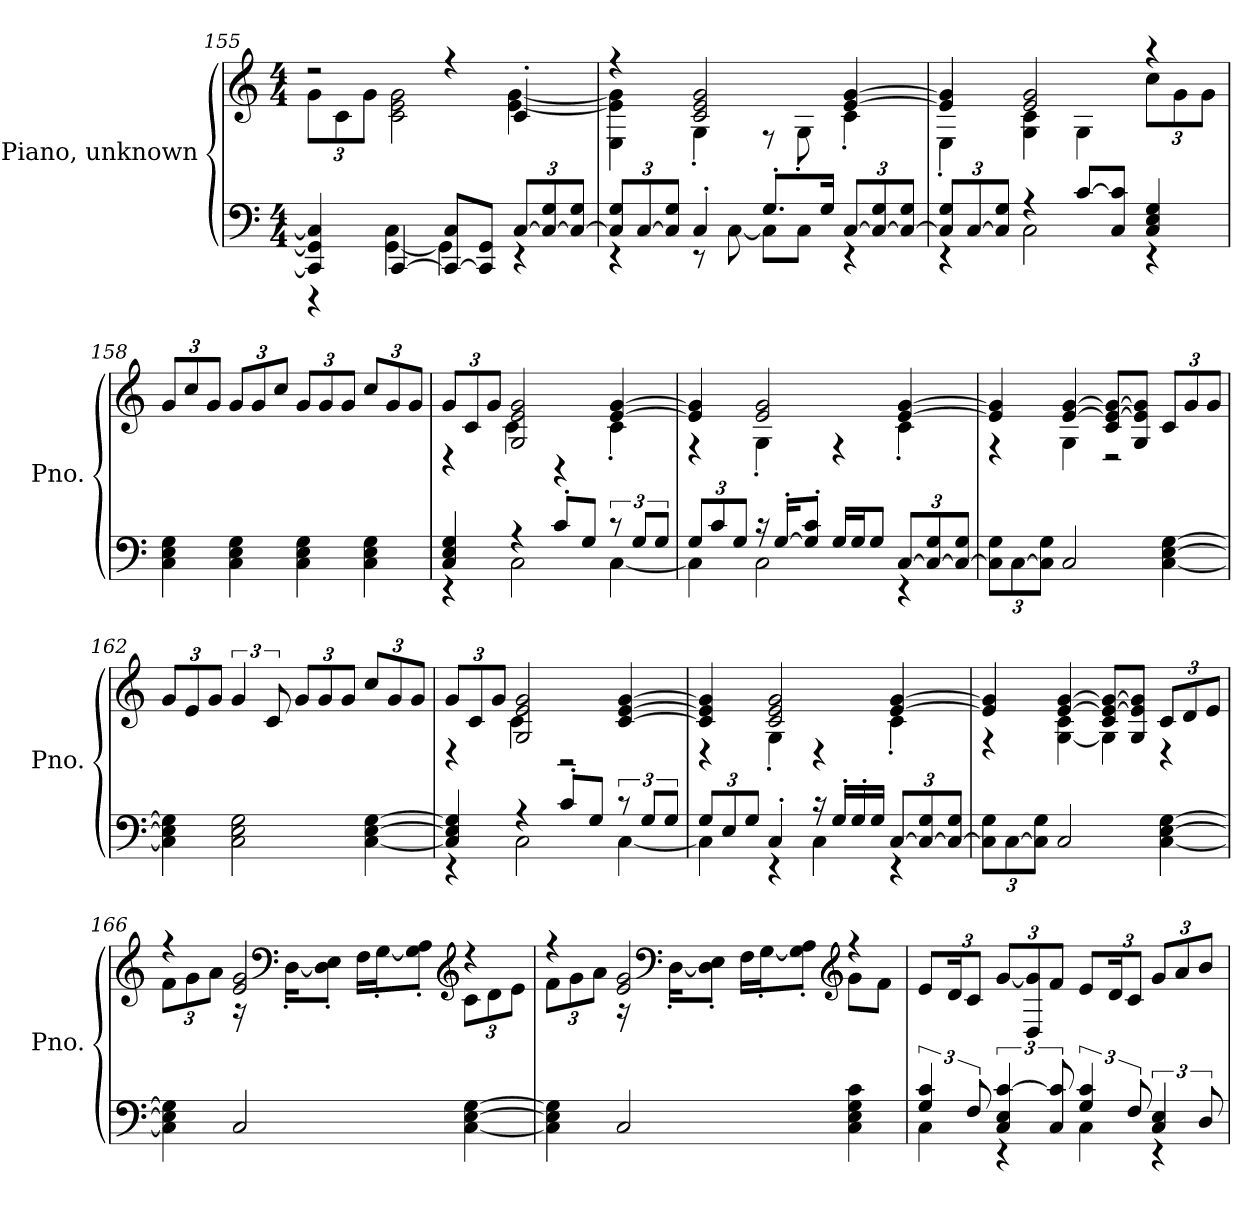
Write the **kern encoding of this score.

**kern	**kern
*part1	*part1
*staff2	*staff1
*I"Piano, unknown	*
*I'Pno.	*
*clefF4	*clefG2
*k[]	*k[]
*M4/4	*M4/4
=155	=155
*^	*^
*	*	*	*Xbrackettup
4CC/] 4GG/] 4C/]	4r	2r	12g\L
.	.	.	12c\
.	.	.	12g\J
[4CC/	[4GG\ 4C\	.	2c\ 2e\ 2g\
8CC/_ 8C/L	4GG\]	4r	.
8CC/] 8GG/J	.	.	.
*Xbrackettup	*	*	*
[12C/L	4r	4c'/	[4e\ [4g\
12C/_ 12G/	.	.	.
12C/_ 12G/J	.	.	.
!!LO:LB:g=z	!!
=156	=156	=156	=156
12C/] 12G/L	4r	4r	4E\ 4e\] 4g\]
[12C/	.	.	.
12C/] 12G/J	.	.	.
4C'/	8r	2c/ 2e/ 2g/	4G'\
.	[8C\	.	.
8.G'/L	8C\L]	.	8r
.	8C\J	.	8G'\
16G/Jk	.	.	.
[12C/L	4r	[4e/ [4g/	4c'\
12C/_ 12G/	.	.	.
12C/_ 12G/J	.	.	.
=157	=157	=157	=157
12C/] 12G/L	4r	4e/] 4g/]	4E'\
[12C/	.	.	.
12C/] 12G/J	.	.	.
4r	2C\	2e/ 2g/	4G\ 4c\
[8c/L	.	.	4G\
8C/ 8c/]J	.	.	.
4C/ 4E/ 4G/	4r	4r	12cc\L
.	.	.	12g\
.	.	.	12g\J
*v	*v	*	*
*	*v	*v
=158	=158
4C\ 4E\ 4G\	12g/L
.	12cc/
.	12g/J
4C\ 4E\ 4G\	12g/L
.	12g/
.	12cc/J
4C\ 4E\ 4G\	12g/L
.	12g/
.	12g/J
4C\ 4E\ 4G\	12cc/L
.	12g/
.	12g/J
!!LO:LB:g=z
=159	=159
*^	*^
4C/ 4E/ 4G/	4r	12g/L	4r
.	.	12c/	.
.	.	12g/J	.
4r	2C\	2G/ 2e/ 2g/	4c\
8c'/L	.	.	4r
8G/J	.	.	.
*brackettup	*	*	*
12r	[4C\	[4e/ [4g/	4c'\
12G/L	.	.	.
12G/J	.	.	.
=160	=160	=160	=160
*Xbrackettup	*	*	*
12G/L	4C\]	4e/] 4g/]	4r
12c/	.	.	.
12G/J	.	.	.
16r	2C\	2e/ 2g/	4G'\
[16G'/KL	.	.	.
8G/]' 8c/'J	.	.	.
16G/LL	.	.	4r
16G/J	.	.	.
8G/J	.	.	.
[12C/L	4r	[4e/ [4g/	4c'\
12C/_ 12G/	.	.	.
12C/_ 12G/J	.	.	.
*v	*v	*	*
=161	=161	=161
12C\] 12G\L	4e/] 4g/]	4r
[12C\	.	.
12C\] 12G\J	.	.
2C/	[4e/ [4g/	4G\
.	8c/ 8e/_ 8g/_L	2r
.	8G/ 8e/] 8g/]J	.
[4C\ [4E\ [4G\	12c/L	.
.	12g/	.
.	12g/J	.
*	*v	*v
!!LO:LB:g=z
=162	=162
4C\] 4E\] 4G\]	12g/L
.	12e/
.	12g/J
*	*brackettup
2C\ 2E\ 2G\	6g/
.	12c/
*	*Xbrackettup
.	12g/L
.	12g/
.	12g/J
[4C\ [4E\ [4G\	12cc/L
.	12g/
.	12g/J
=163	=163
*^	*^
4C/] 4E/] 4G/]	4r	12g/L	4r
.	.	12c/	.
.	.	12g/J	.
4r	2C\	2G/ 2e/ 2g/	4c\
8c'/L	.	.	2r
8G/J	.	.	.
*brackettup	*	*	*
12r	[4C\	[4c/ [4e/ [4g/	.
12G/L	.	.	.
12G/J	.	.	.
=164	=164	=164	=164
*Xbrackettup	*	*	*
12G/L	4C\]	4c/] 4e/] 4g/]	4r
12E/	.	.	.
12G/J	.	.	.
4C'/	4r	2c/ 2e/ 2g/	4G'\
16r	4C\	.	4r
16G'/LL	.	.	.
16G'/	.	.	.
16G/JJ	.	.	.
[12C/L	4r	[4e/ [4g/	4c'\
12C/_ 12G/	.	.	.
12C/_ 12G/J	.	.	.
*v	*v	*	*
=165	=165	=165
12C\] 12G\L	4e/] 4g/]	4r
[12C\	.	.
12C\] 12G\J	.	.
2C/	[4e/ [4g/	[4G\ 4c\
.	8c/ 8e/_ 8g/_L	4G\]
.	8G/ 8e/] 8g/]J	.
[4C\ [4E\ [4G\	12c/L	4r
.	12d/	.
.	12e/J	.
!!LO:LB:g=z	!!
=166	=166	=166
4C\] 4E\] 4G\]	4r	12f\L
.	.	12g\
.	.	12a\J
2C/	2e/ 2g/	16r
*	*clefF4	*
.	.	[16D'\KL
.	.	8D\]' 8E\'J
.	.	16F\LL
.	.	[16G'\J
.	.	8G\]' 8A\'J
*	*clefG2	*
[4C\ [4E\ [4G\	4r	12c\L
.	.	12d\
.	.	12e\J
=167	=167	=167
4C\] 4E\] 4G\]	4r	12f\L
.	.	12g\
.	.	12a\J
2C/	2e/ 2g/	16r
*	*clefF4	*
.	.	[16D'\KL
.	.	8D\]' 8E\'J
.	.	16F\LL
.	.	[16G'\J
.	.	8G\]' 8A\'J
*	*clefG2	*
4C\ 4E\ 4G\ 4c\	4r	8g\L
.	.	8f\J
*	*v	*v
!!LO:PB:g=z
=168	=168
*brackettup	*
*^	*
6G/ 6c/	4C\	8e/L
.	.	24d/K
12F/	.	12c/J
6C/ 6E/ [6c/	4r	[12g/L
.	.	12D/ 12g/]
12C/ 12c/]	.	12f/J
6G/ 6c/	4C\	8e/L
.	.	24d/K
12F/	.	12c/J
6C/ 6E/	4r	12g/L
.	.	12a/
12D/	.	12b/J
*v	*v	*
=	=
*-	*-
